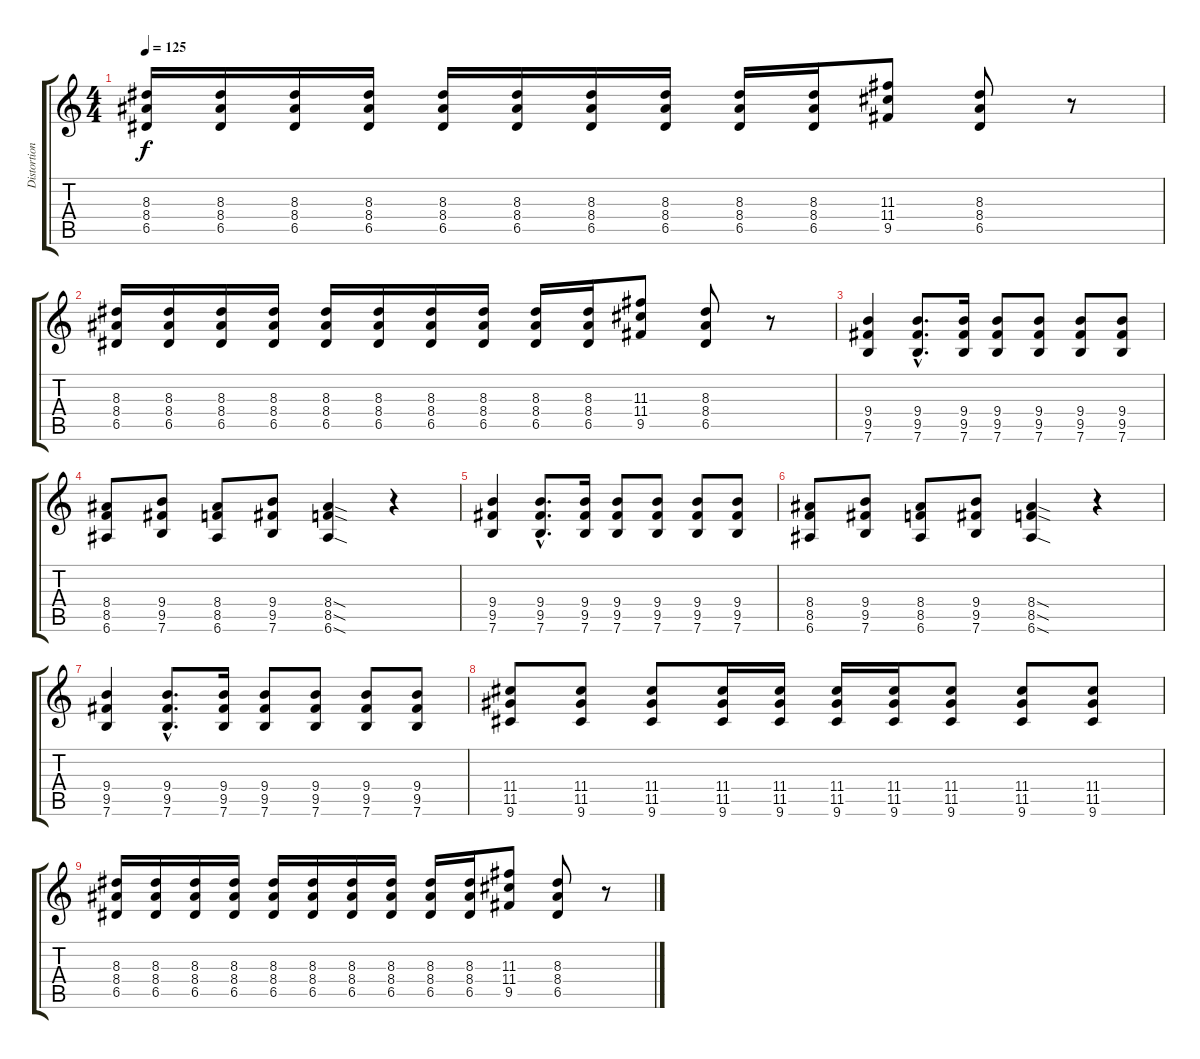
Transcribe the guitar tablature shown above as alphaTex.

\track ("Distortion guitar!" "Distortion") {instrument distortionguitar}
\staff {score tabs}
\tuning (E4 B3 G3 D3 A2 E2) {hide}
\ts (4 4)
\tempo 125
\clef g2
\ks c
(8.3 8.4 6.5).16{dy f} (8.3 8.4 6.5).16 (8.3 8.4 6.5).16 (8.3 8.4 6.5).16 (8.3 8.4 6.5).16 (8.3 8.4 6.5).16 (8.3 8.4 6.5).16 (8.3 8.4 6.5).16 (8.3 8.4 6.5).16 (8.3 8.4 6.5).16 (11.3 11.4 9.5).8 (8.3 8.4 6.5).8 r.8 |
(8.3 8.4 6.5).16 (8.3 8.4 6.5).16 (8.3 8.4 6.5).16 (8.3 8.4 6.5).16 (8.3 8.4 6.5).16 (8.3 8.4 6.5).16 (8.3 8.4 6.5).16 (8.3 8.4 6.5).16 (8.3 8.4 6.5).16 (8.3 8.4 6.5).16 (11.3 11.4 9.5).8 (8.3 8.4 6.5).8 r.8 |
(9.4 9.5 7.6).4 (9.4{hac} 9.5{hac} 7.6{hac}).8{d} (9.4 9.5 7.6).16 (9.4 9.5 7.6).8 (9.4 9.5 7.6).8 (9.4 9.5 7.6).8 (9.4 9.5 7.6).8 |
(8.4 8.5 6.6).8 (9.4 9.5 7.6).8 (8.4 8.5 6.6).8 (9.4 9.5 7.6).8 (8.4{sod} 8.5{sod} 6.6{sod}).4 r.4 |
(9.4 9.5 7.6).4 (9.4{hac} 9.5{hac} 7.6{hac}).8{d} (9.4 9.5 7.6).16 (9.4 9.5 7.6).8 (9.4 9.5 7.6).8 (9.4 9.5 7.6).8 (9.4 9.5 7.6).8 |
(8.4 8.5 6.6).8 (9.4 9.5 7.6).8 (8.4 8.5 6.6).8 (9.4 9.5 7.6).8 (8.4{sod} 8.5{sod} 6.6{sod}).4 r.4 |
(9.4 9.5 7.6).4 (9.4{hac} 9.5{hac} 7.6{hac}).8{d} (9.4 9.5 7.6).16 (9.4 9.5 7.6).8 (9.4 9.5 7.6).8 (9.4 9.5 7.6).8 (9.4 9.5 7.6).8 |
(11.4 11.5 9.6).8 (11.4 11.5 9.6).8 (11.4 11.5 9.6).8 (11.4 11.5 9.6).16 (11.4 11.5 9.6).16 (11.4 11.5 9.6).16 (11.4 11.5 9.6).16 (11.4 11.5 9.6).8 (11.4 11.5 9.6).8 (11.4 11.5 9.6).8 |
(8.3 8.4 6.5).16 (8.3 8.4 6.5).16 (8.3 8.4 6.5).16 (8.3 8.4 6.5).16 (8.3 8.4 6.5).16 (8.3 8.4 6.5).16 (8.3 8.4 6.5).16 (8.3 8.4 6.5).16 (8.3 8.4 6.5).16 (8.3 8.4 6.5).16 (11.3 11.4 9.5).8 (8.3 8.4 6.5).8 r.8
